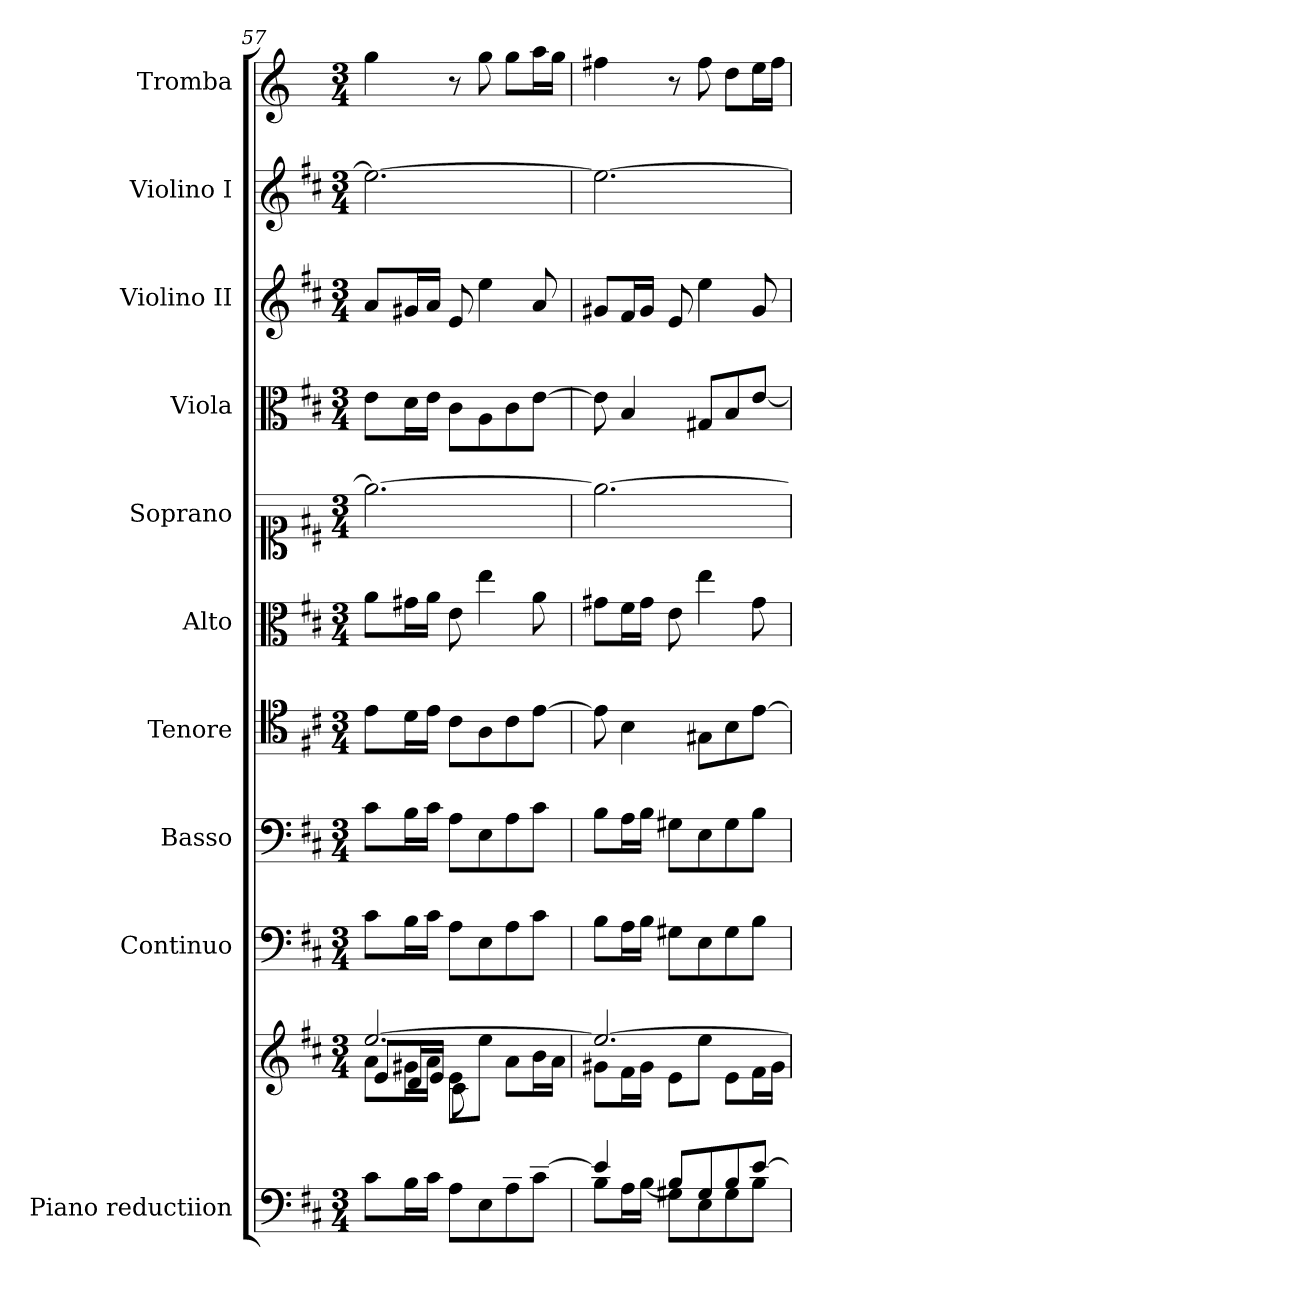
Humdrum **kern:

**kern	**kern	**kern	**kern	**kern	**kern	**kern	**kern	**kern	**kern	**kern
*part10	*part10	*part9	*part8	*part7	*part6	*part5	*part4	*part3	*part2	*part1
*staff11	*staff10	*staff9	*staff8	*staff7	*staff6	*staff5	*staff4	*staff3	*staff2	*staff1
*I"Piano reductiion	*	*I"Continuo	*I"Basso	*I"Tenore	*I"Alto	*I"Soprano	*I"Viola	*I"Violino II	*I"Violino I	*I"Tromba
*I'Pno	*	*	*	*	*	*	*I'Vla	*I'Vln	*I'Vln	*
*clefF4	*clefG2	*clefF4	*clefF4	*clefC4	*clefC3	*clefC1	*clefC3	*clefG2	*clefG2	*clefG2
*	*	*	*	*	*	*	*	*	*	*ITrd-1c-2
*k[f#c#]	*k[f#c#]	*k[f#c#]	*k[f#c#]	*k[f#c#]	*k[f#c#]	*k[f#c#]	*k[f#c#]	*k[f#c#]	*k[f#c#]	*k[f#c#]
*M3/4	*M3/4	*M3/4	*M3/4	*M3/4	*M3/4	*M3/4	*M3/4	*M3/4	*M3/4	*M3/4
=57	=57	=57	=57	=57	=57	=57	=57	=57	=57	=57
*^	*^	*	*	*	*	*	*	*	*	*
*	*	*	*^	*	*	*	*	*	*	*	*	*
4.ryy	8c#\L	[2.ee/	8a\L	8e/L	8c#\L	8c#\L	8e\L	8a\L	2.ee\_	8e\L	8a/L	2.ee\_	4aa\
.	16B\L	.	16g#X\L	16d/L	16B\L	16B\L	16d\L	16g#X\L	.	16d\L	16g#X/L	.	.
.	16c#\JJ	.	16a\JJ	16e/JJ	16c#\JJ	16c#\JJ	16e\JJ	16a\JJ	.	16e\JJ	16a/JJ	.	.
.	8A\L	.	8e\L	8c#\L	8A\L	8A\L	8c#\L	8e\	.	8c#\L	8e/	.	8r
8A/	8E\	.	8ee\J	4.ryy	8E\	8E\	8A\	4ee\	.	8A\	4ee\	.	8aa\
8c#/	8A\	.	8a\L	.	8A\	8A\	8c#\	.	.	8c#\	.	.	8aa\L
[8e/J	8c#\J	.	16b\L	.	8c#\J	8c#\J	[8e\J	8a\	.	[8e\J	8a/	.	16bb\L
.	.	.	16a\JJ	.	.	.	.	.	.	.	.	.	16aa\JJ
*	*	*	*v	*v	*	*	*	*	*	*	*	*	*
=58	=58	=58	=58	=58	=58	=58	=58	=58	=58	=58	=58	=58
4e/]	8B\L	2.ee/_	8g#X\L	8B\L	8B\L	8e\]	8g#X\L	2.ee\_	8e\]	8g#X/L	2.ee\_	4gg#X\
.	16A\L	.	16f#\L	16A\L	16A\L	4B\	16f#\L	.	4B/	16f#/L	.	.
.	[>16B\JJ	.	16g#\JJ	16B\JJ	16B\JJ	.	16g#\JJ	.	.	16g#/JJ	.	.
8B/L]	8G#X\L	.	8e\L	8G#X\L	8G#X\L	.	8e\	.	.	8e/	.	8r
8G#/	8E\	.	8ee\J	8E\	8E\	8G#X\L	4ee\	.	8G#X/L	4ee\	.	8gg#\
8B/	8G#\	.	8e\L	8G#\	8G#\	8B\	.	.	8B/	.	.	8ee\L
[8e/J	8B\J	.	16f#\L	8B\J	8B\J	[8e\J	8g#\	.	[8e/J	8g#/	.	16ff#\L
.	.	.	16g#\JJ	.	.	.	.	.	.	.	.	16gg#\JJ
*v	*v	*	*	*	*	*	*	*	*	*	*	*
*	*v	*v	*	*	*	*	*	*	*	*	*
=	=	=	=	=	=	=	=	=	=	=
*-	*-	*-	*-	*-	*-	*-	*-	*-	*-	*-
